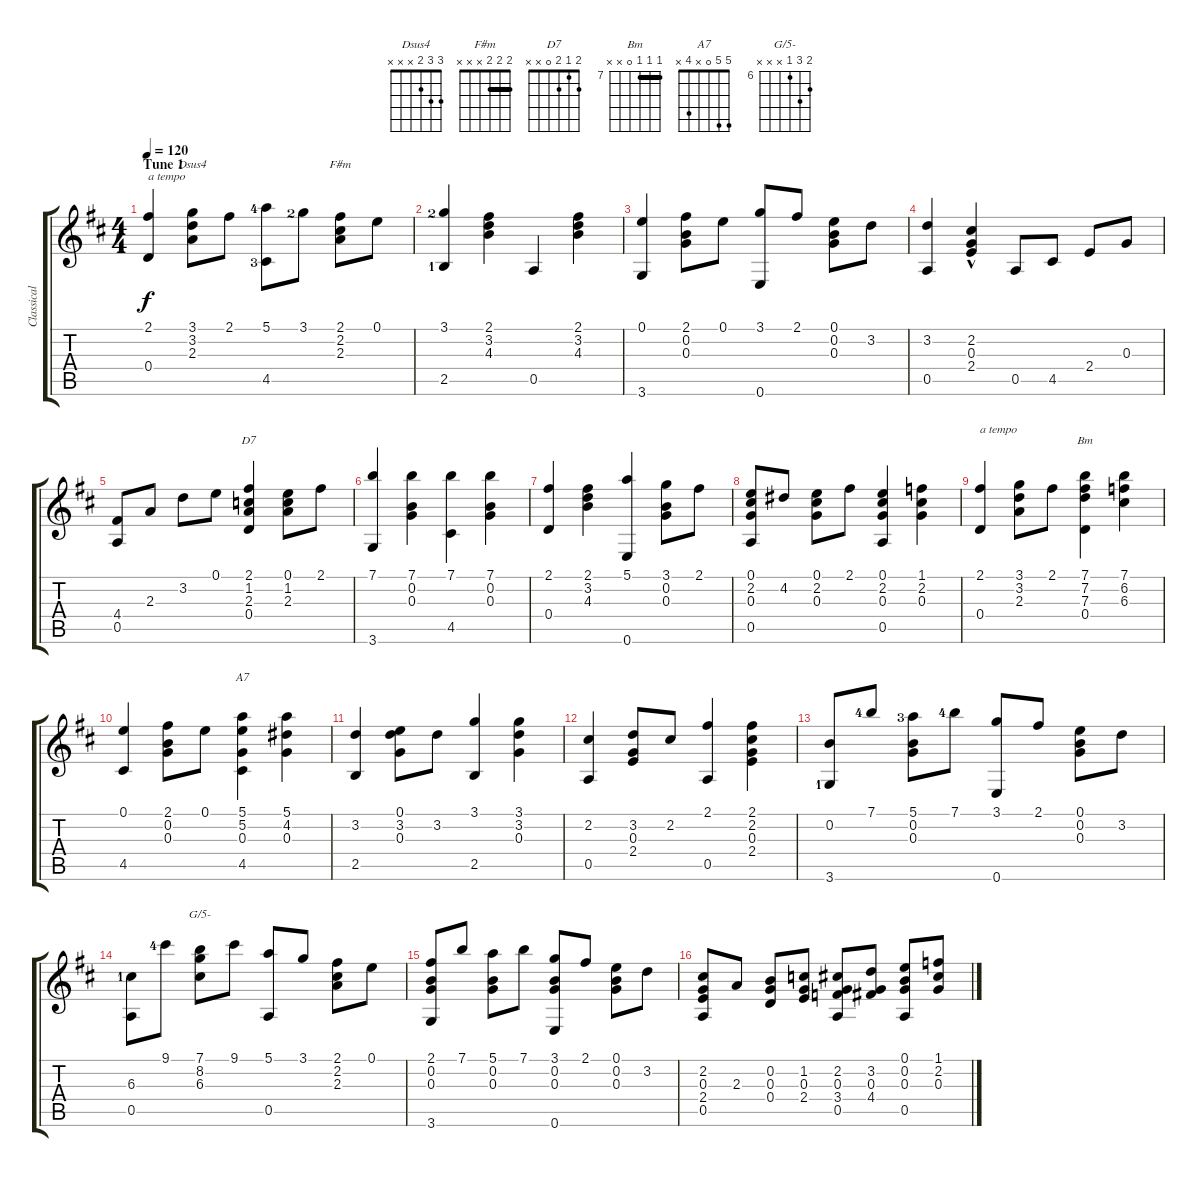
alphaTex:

\track ("Classical Guitar" "Classical ") {instrument acousticguitarnylon}
\staff {score tabs}
\tuning (E4 B3 G3 D3 A2 E2) {hide}
\chord ("Dsus4" 3 3 2 x x x)
\chord ("F#m" 2 2 2 x x x) {barre 2}
\chord ("D7" 2 1 2 0 x x)
\chord ("Bm" 7 7 7 0 x x) {firstfret 7 barre 7}
\chord ("A7" 5 5 0 x 4 x)
\chord ("G/5-" 7 8 6 x x x) {firstfret 6}
\ts (4 4)
\section ("" "Tune 1")
\tempo 120
\clef g2
\ks d
(2.1 0.4).4{txt "a tempo" dy f} (3.1 3.2 2.3).8{ch "Dsus4"} 2.1.8 (5.1{lf 5} 4.5{lf 4}).8 3.1{lf 3}.8 (2.1 2.2 2.3).8{ch "F#m"} 0.1.8 |
(3.1{lf 3} 2.5{lf 2}).4 (2.1 3.2 4.3).4 0.5.4 (2.1 3.2 4.3).4 |
(0.1 3.6).4 (2.1 0.2 0.3).8 0.1.8 (3.1 0.6).8 2.1.8 (0.1 0.2 0.3).8 3.2.8 |
(3.2 0.5).4 (2.2{hac} 0.3{hac} 2.4{hac}).4 0.5.8 4.5.8 2.4.8 0.3.8 |
(4.4 0.5).8 2.3.8 3.2.8 0.1.8 (2.1 1.2 2.3 0.4).4{ch "D7"} (0.1 1.2 2.3).8 2.1.8 |
(7.1 3.6).4 (7.1 0.2 0.3).4 (7.1 4.5).4 (7.1 0.2 0.3).4 |
(2.1 0.4).4 (2.1 3.2 4.3).4 (5.1 0.6).4 (3.1 0.2 0.3).8 2.1.8 |
(0.1 2.2 0.3 0.5).8 4.2.8 (0.1 2.2 0.3).8 2.1.8 (0.1 2.2 0.3 0.5).4 (1.1 2.2 0.3).4 |
(2.1 0.4).4{txt "a tempo"} (3.1 3.2 2.3).8 2.1.8 (7.1 7.2 7.3 0.4).4{ch "Bm"} (7.1 6.2 6.3).4 |
(0.1 4.5).4 (2.1 0.2 0.3).8 0.1.8 (5.1 5.2 0.3 4.5).4{ch "A7"} (5.1 4.2 0.3).4 |
(3.2 2.5).4 (0.1 3.2 0.3).8 3.2.8 (3.1 2.5).4 (3.1 3.2 0.3).4 |
(2.2 0.5).4 (3.2 0.3 2.4).8 2.2.8 (2.1 0.5).4 (2.1 2.2 0.3 2.4).4 |
(0.2 3.6{lf 2}).8 7.1{lf 5}.8 (5.1{lf 4} 0.2 0.3).8 7.1{lf 5}.8 (3.1 0.6).8 2.1.8 (0.1 0.2 0.3).8 3.2.8 |
(6.3{lf 2} 0.5).8 9.1{lf 5}.8 (7.1 8.2 6.3).8{ch "G/5-"} 9.1.8 (5.1 0.5).8 3.1.8 (2.1 2.2 2.3).8 0.1.8 |
(2.1 0.2 0.3 3.6).8 7.1.8 (5.1 0.2 0.3).8 7.1.8 (3.1 0.2 0.3 0.6).8 2.1.8 (0.1 0.2 0.3).8 3.2.8 |
(2.2 0.3 2.4 0.5).8 2.3.8 (0.2 0.3 0.4).8 (1.2 0.3 2.4).8 (2.2 0.3 3.4 0.5).8 (3.2 0.3 4.4).8 (0.1 0.2 0.3 0.5).8 (1.1 2.2 0.3).8
